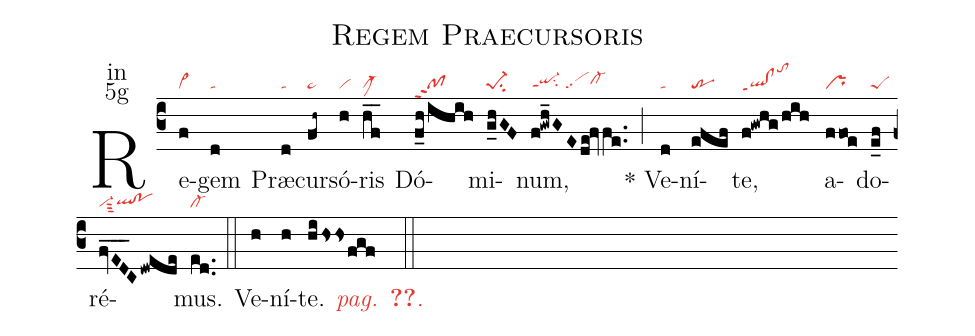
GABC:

name:Regem Praecursoris;
office-part:in;
mode:5g;
nabc-lines:1;
%%
(c3) Re(f|vi>)gem(d|ta) Præ(d|ta)cur(fh~|pe~)só(h|vi)ris(hf__|clM-) Dó(f_h/ihih|pfppt2)mi(g_hGF|pe-1su2)num,(f!gwh_GE/de!fv/fe..|qi-hhsu2ppt1/vipp2cl-hh) (;) <sp>*</sp> Ve(d|ta)ní(efef|tr)te,(f!gwhg/hih|qlhe!clheppt1tohm) a(ffoe|pr)do(e_f|peS)ré(fvED___C/dwede|vi-sut3qlhg!pohg)mus.(ed..|cl-) (::) <nlba>Ve(h)ní(h)t{e}. <c><i>pag. <v>\pageref{M-ORIP5g}</v>.</i></c></nlba>(hi/hssfgf ::)
